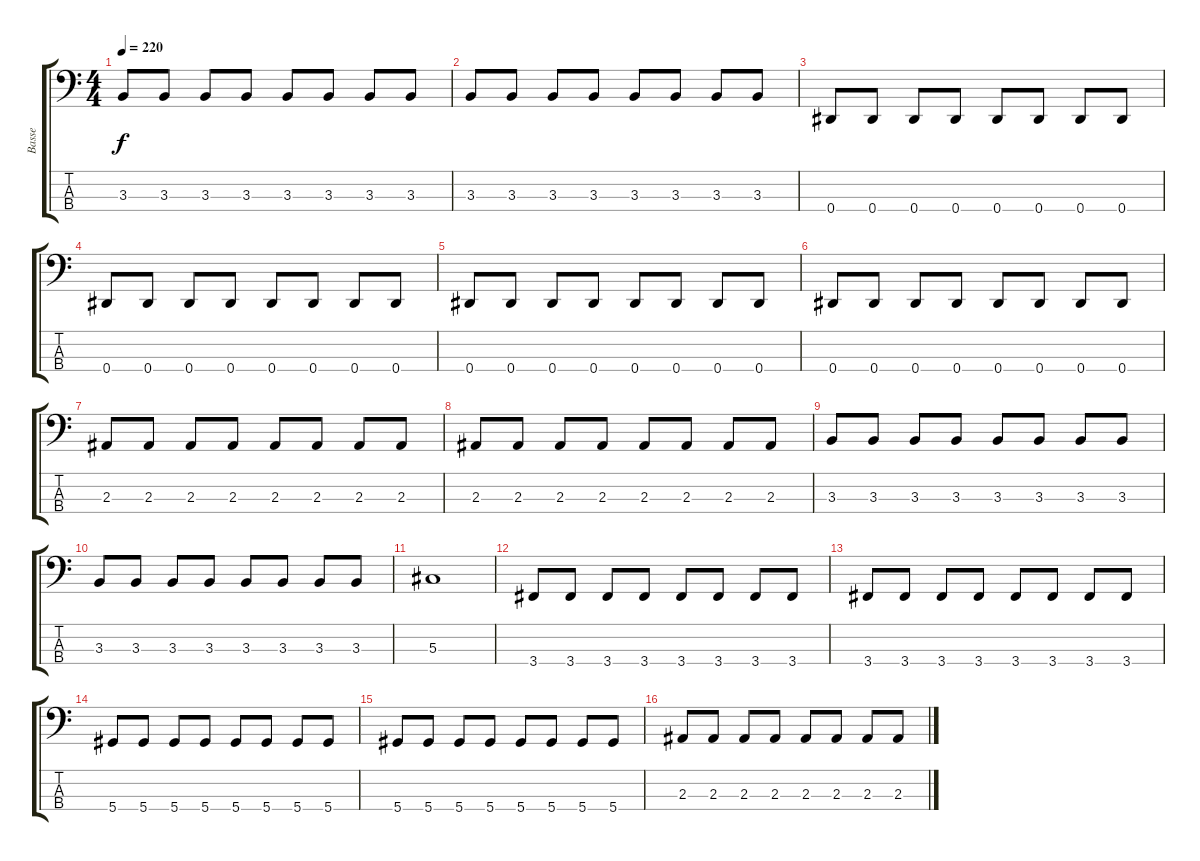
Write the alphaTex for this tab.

\track ("Basse" "Basse") {instrument electricbassfinger}
\staff {score tabs}
\tuning (Gb2 Db2 Ab1 Eb1) {hide}
\ts (4 4)
\tempo 220
\clef f4
\ks c
3.3.8{dy f} 3.3.8 3.3.8 3.3.8 3.3.8 3.3.8 3.3.8 3.3.8 |
3.3.8 3.3.8 3.3.8 3.3.8 3.3.8 3.3.8 3.3.8 3.3.8 |
0.4.8 0.4.8 0.4.8 0.4.8 0.4.8 0.4.8 0.4.8 0.4.8 |
0.4.8 0.4.8 0.4.8 0.4.8 0.4.8 0.4.8 0.4.8 0.4.8 |
0.4.8 0.4.8 0.4.8 0.4.8 0.4.8 0.4.8 0.4.8 0.4.8 |
0.4.8 0.4.8 0.4.8 0.4.8 0.4.8 0.4.8 0.4.8 0.4.8 |
2.3.8 2.3.8 2.3.8 2.3.8 2.3.8 2.3.8 2.3.8 2.3.8 |
2.3.8 2.3.8 2.3.8 2.3.8 2.3.8 2.3.8 2.3.8 2.3.8 |
3.3.8 3.3.8 3.3.8 3.3.8 3.3.8 3.3.8 3.3.8 3.3.8 |
3.3.8 3.3.8 3.3.8 3.3.8 3.3.8 3.3.8 3.3.8 3.3.8 |
5.3.1 |
3.4.8 3.4.8 3.4.8 3.4.8 3.4.8 3.4.8 3.4.8 3.4.8 |
3.4.8 3.4.8 3.4.8 3.4.8 3.4.8 3.4.8 3.4.8 3.4.8 |
5.4.8 5.4.8 5.4.8 5.4.8 5.4.8 5.4.8 5.4.8 5.4.8 |
5.4.8 5.4.8 5.4.8 5.4.8 5.4.8 5.4.8 5.4.8 5.4.8 |
2.3.8 2.3.8 2.3.8 2.3.8 2.3.8 2.3.8 2.3.8 2.3.8
